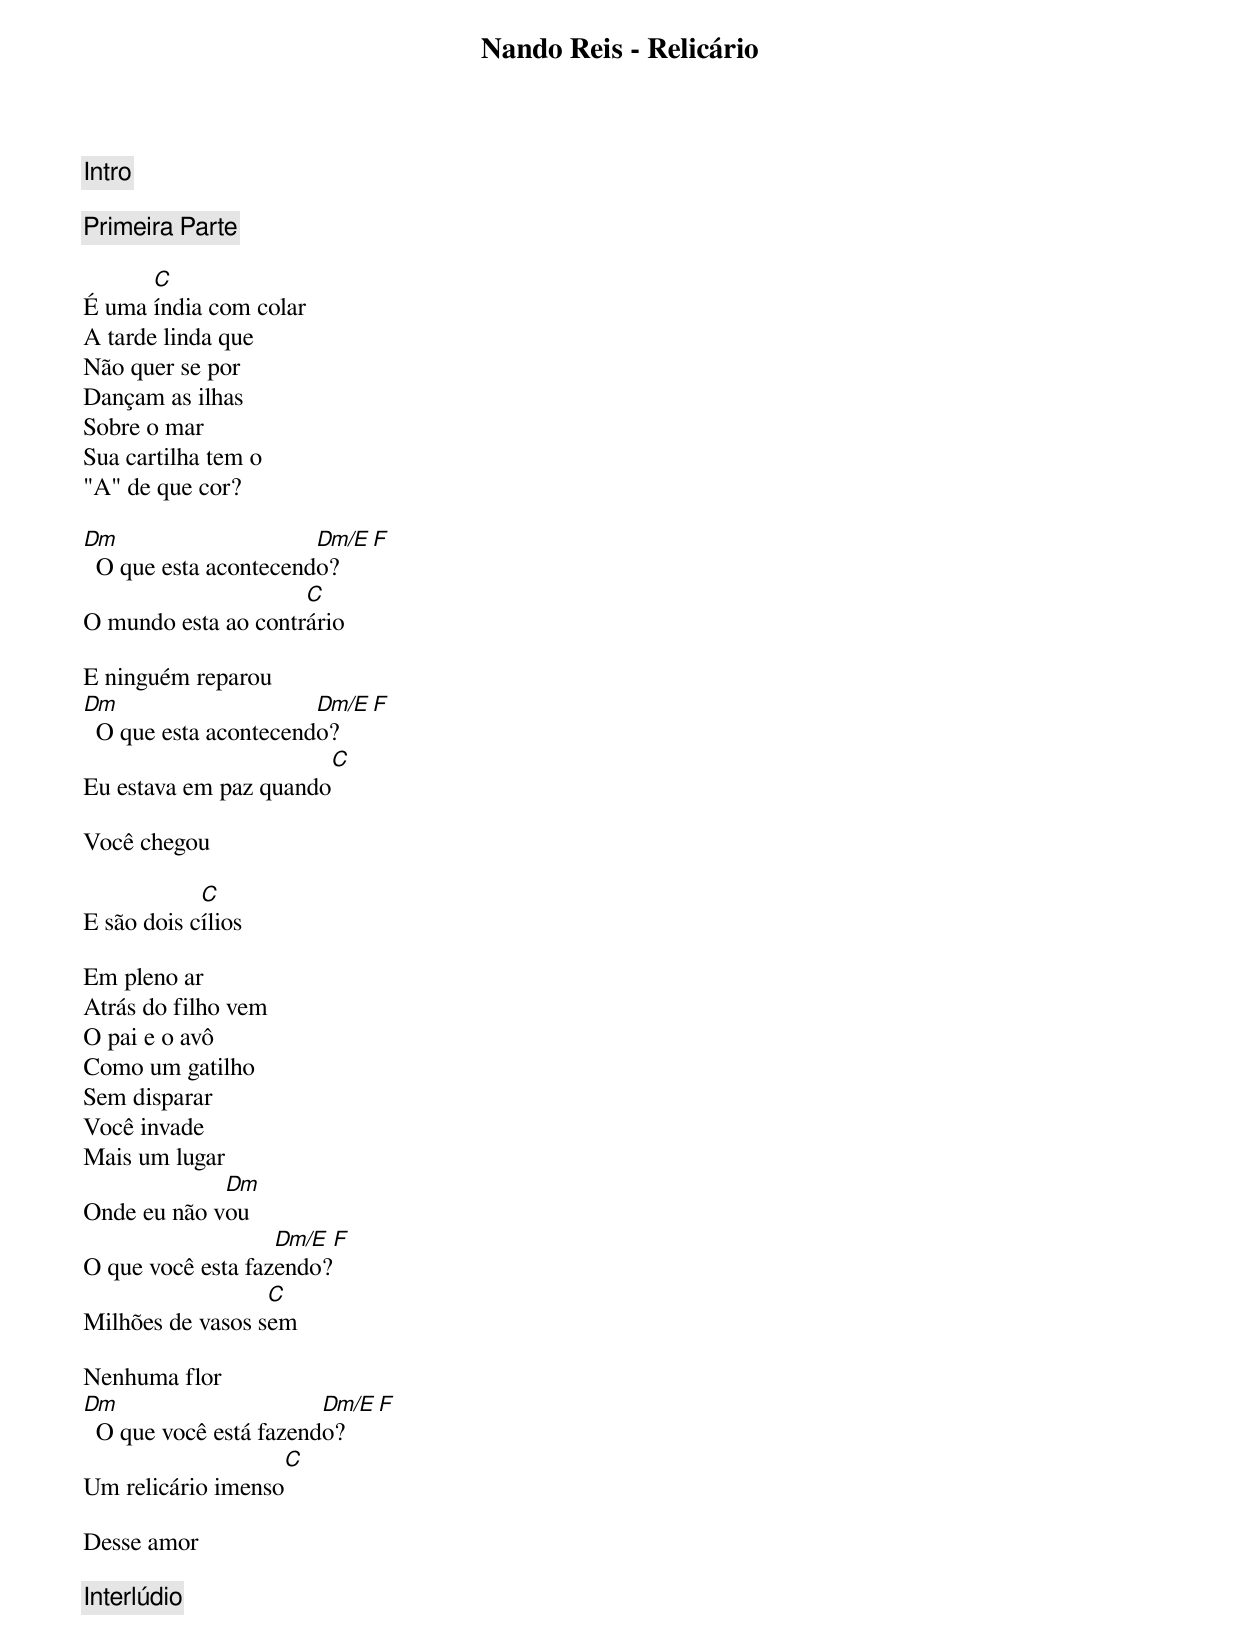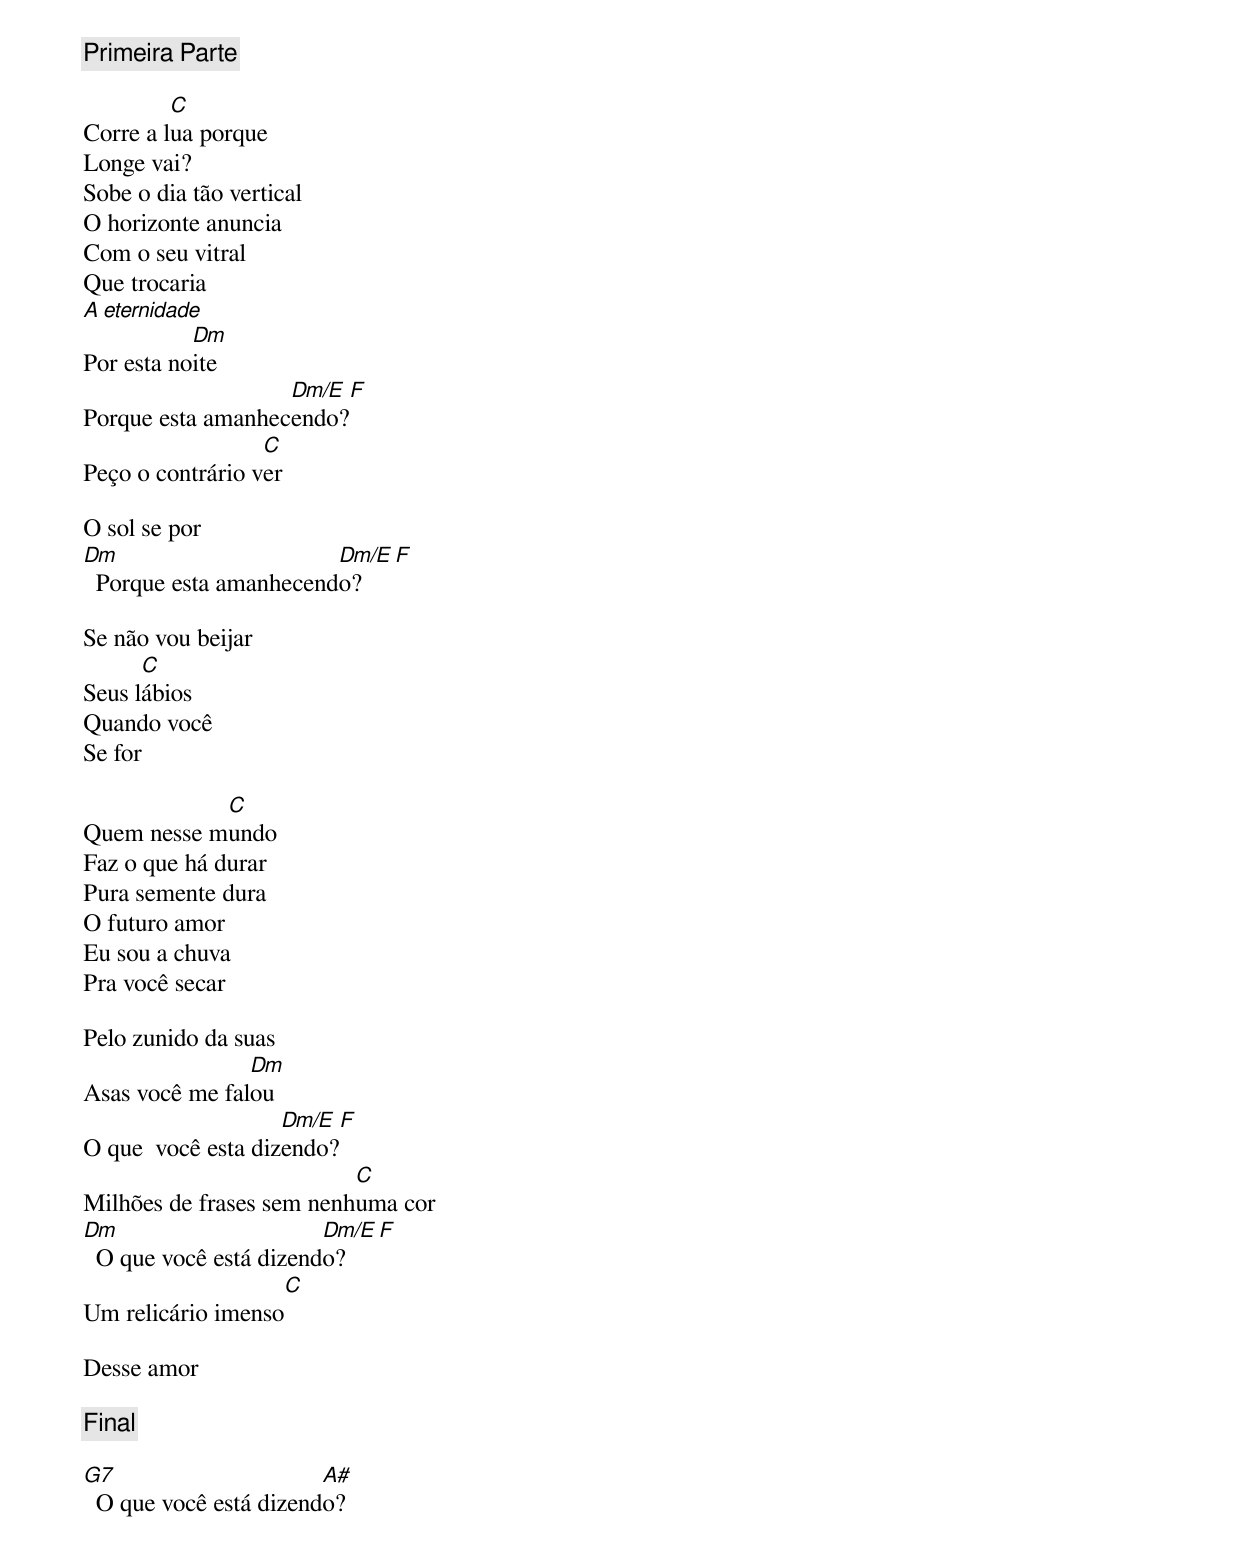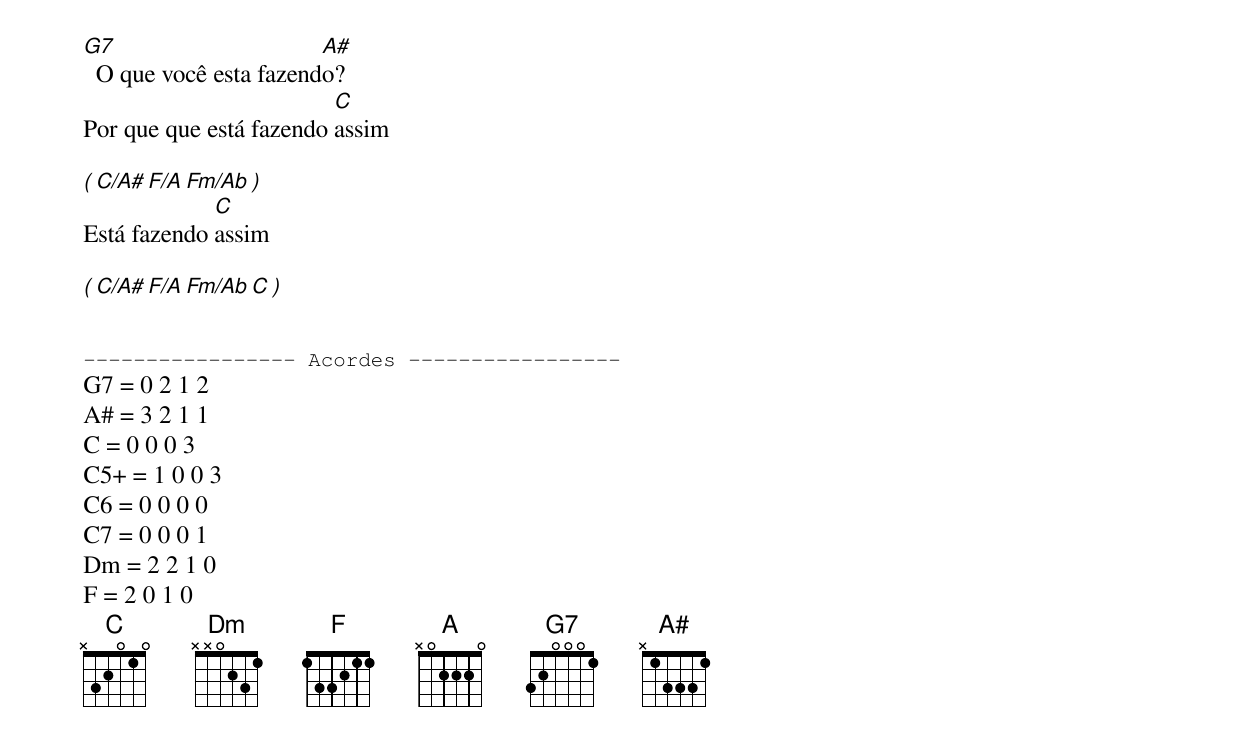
Nando Reis - Relicário

[Intro]

[Primeira Parte]

      C
É uma índia com colar
A tarde linda que
Não quer se por
Dançam as ilhas
Sobre o mar
Sua cartilha tem o
"A" de que cor?

Dm                     Dm/E  F
  O que esta acontecendo?
                     C
O mundo esta ao contrário

E ninguém reparou
Dm                     Dm/E  F
  O que esta acontecendo?
                        C
Eu estava em paz quando

Você chegou

            C
E são dois cílios

Em pleno ar
Atrás do filho vem
O pai e o avô
Como um gatilho
Sem disparar
Você invade
Mais um lugar
             Dm
Onde eu não vou
                   Dm/E     F
O que você esta fazendo?
                  C
Milhões de vasos sem

Nenhuma flor
Dm                      Dm/E   F
  O que você está fazendo?
                    C
Um relicário imenso

Desse amor

[Interlúdio]

[Primeira Parte]

         C
Corre a lua porque
Longe vai?
Sobe o dia tão vertical
O horizonte anuncia
Com o seu vitral
Que trocaria
A eternidade
           Dm
Por esta noite
                   Dm/E   F
Porque esta amanhecendo?
                  C
Peço o contrário ver

O sol se por
Dm                      Dm/E  F
  Porque esta amanhecendo?

Se não vou beijar
      C
Seus lábios
Quando você
Se for

            C
Quem nesse mundo
Faz o que há durar
Pura semente dura
O futuro amor
Eu sou a chuva
Pra você secar

Pelo zunido da suas
                Dm
Asas você me falou
                    Dm/E   F
O que  você esta dizendo?
                          C
Milhões de frases sem nenhuma cor
Dm                      Dm/E   F
  O que você está dizendo?
                    C
Um relicário imenso

Desse amor

[Final]

G7                      A#
  O que você está dizendo?
G7                      A#
  O que você esta fazendo?
                         C
Por que que está fazendo assim

( C/A# F/A  Fm/Ab )
             C
Está fazendo assim

( C/A# F/A  Fm/Ab  C )


----------------- Acordes -----------------
G7 = 0 2 1 2
A# = 3 2 1 1
C = 0 0 0 3
C5+ = 1 0 0 3
C6 = 0 0 0 0
C7 = 0 0 0 1
Dm = 2 2 1 0
F = 2 0 1 0
